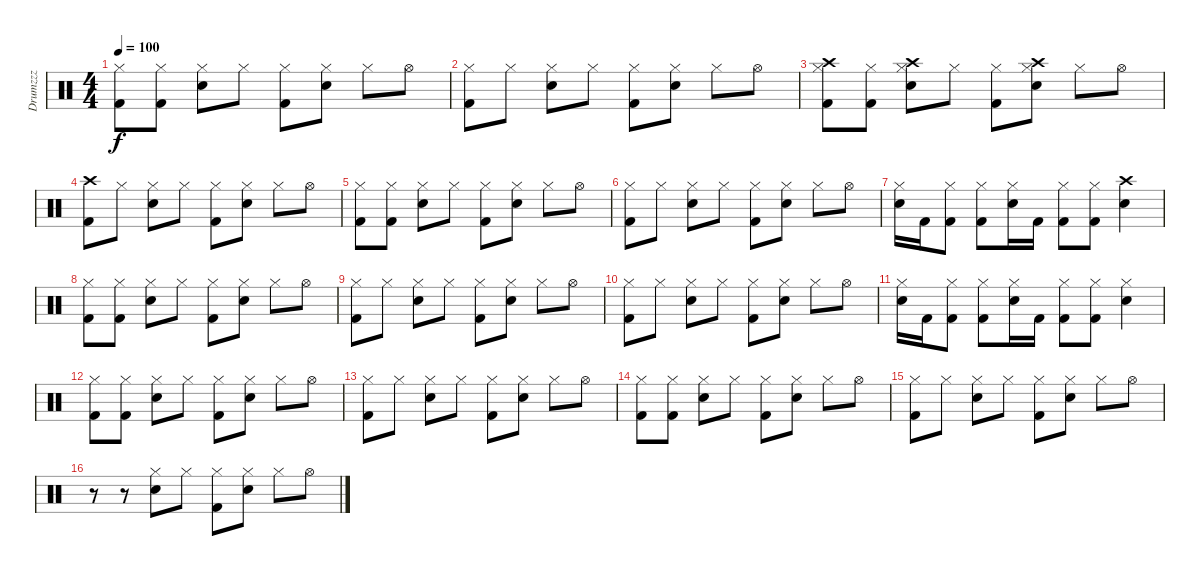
\track ("Drumzzz" "Drumzzz") {instrument percussion}
\staff {score}
\articulation defaults
\ts (4 4)
\tempo 100
\clef neutral
\ks c
("Hi-Hat (closed)" "Kick (hit) 2").8{dy f} ("Hi-Hat (closed)" "Kick (hit) 2").8 ("Hi-Hat (closed)" "Electric Snare (hit)").8 "Hi-Hat (closed)".8 ("Hi-Hat (closed)" "Kick (hit) 2").8 ("Hi-Hat (closed)" "Electric Snare (hit)").8 "Hi-Hat (closed)".8 "Hi-Hat (open)".8 |
("Hi-Hat (closed)" "Kick (hit) 2").8 "Hi-Hat (closed)".8 ("Hi-Hat (closed)" "Electric Snare (hit)").8 "Hi-Hat (closed)".8 ("Hi-Hat (closed)" "Kick (hit) 2").8 ("Hi-Hat (closed)" "Electric Snare (hit)").8 "Hi-Hat (closed)".8 "Hi-Hat (open)".8 |
("Hi-Hat (closed)" "Kick (hit) 2" "Crash high (hit)").8 ("Hi-Hat (closed)" "Kick (hit) 2").8 ("Hi-Hat (closed)" "Electric Snare (hit)" "Crash high (hit)").8 "Hi-Hat (closed)".8 ("Hi-Hat (closed)" "Kick (hit) 2").8 ("Hi-Hat (closed)" "Electric Snare (hit)" "Crash high (hit)").8 "Hi-Hat (closed)".8 "Hi-Hat (open)".8 |
("Kick (hit) 2" "Crash high (hit)").8 "Hi-Hat (closed)".8 ("Hi-Hat (closed)" "Electric Snare (hit)").8 "Hi-Hat (closed)".8 ("Hi-Hat (closed)" "Kick (hit) 2").8 ("Hi-Hat (closed)" "Electric Snare (hit)").8 "Hi-Hat (closed)".8 "Hi-Hat (open)".8 |
("Hi-Hat (closed)" "Kick (hit) 2").8 ("Hi-Hat (closed)" "Kick (hit) 2").8 ("Hi-Hat (closed)" "Electric Snare (hit)").8 "Hi-Hat (closed)".8 ("Hi-Hat (closed)" "Kick (hit) 2").8 ("Hi-Hat (closed)" "Electric Snare (hit)").8 "Hi-Hat (closed)".8 "Hi-Hat (open)".8 |
("Hi-Hat (closed)" "Kick (hit) 2").8 "Hi-Hat (closed)".8 ("Hi-Hat (closed)" "Electric Snare (hit)").8 "Hi-Hat (closed)".8 ("Hi-Hat (closed)" "Kick (hit) 2").8 ("Hi-Hat (closed)" "Electric Snare (hit)").8 "Hi-Hat (closed)".8 "Hi-Hat (open)".8 |
("Hi-Hat (closed)" "Electric Snare (hit)").16 "Kick (hit) 2".16 ("Hi-Hat (closed)" "Kick (hit) 2").8 ("Hi-Hat (closed)" "Kick (hit) 2").8 ("Hi-Hat (closed)" "Electric Snare (hit)").16 "Kick (hit) 2".16 ("Hi-Hat (closed)" "Kick (hit) 2").8 ("Hi-Hat (closed)" "Kick (hit) 2").8 ("Electric Snare (hit)" "Crash high (hit)").4 |
("Hi-Hat (closed)" "Kick (hit) 2").8 ("Hi-Hat (closed)" "Kick (hit) 2").8 ("Hi-Hat (closed)" "Electric Snare (hit)").8 "Hi-Hat (closed)".8 ("Hi-Hat (closed)" "Kick (hit) 2").8 ("Hi-Hat (closed)" "Electric Snare (hit)").8 "Hi-Hat (closed)".8 "Hi-Hat (open)".8 |
("Hi-Hat (closed)" "Kick (hit) 2").8 "Hi-Hat (closed)".8 ("Hi-Hat (closed)" "Electric Snare (hit)").8 "Hi-Hat (closed)".8 ("Hi-Hat (closed)" "Kick (hit) 2").8 ("Hi-Hat (closed)" "Electric Snare (hit)").8 "Hi-Hat (closed)".8 "Hi-Hat (open)".8 |
("Hi-Hat (closed)" "Kick (hit) 2").8 "Hi-Hat (closed)".8 ("Hi-Hat (closed)" "Electric Snare (hit)").8 "Hi-Hat (closed)".8 ("Hi-Hat (closed)" "Kick (hit) 2").8 ("Hi-Hat (closed)" "Electric Snare (hit)").8 "Hi-Hat (closed)".8 "Hi-Hat (open)".8 |
("Hi-Hat (closed)" "Electric Snare (hit)").16 "Kick (hit) 2".16 ("Hi-Hat (closed)" "Kick (hit) 2").8 ("Hi-Hat (closed)" "Kick (hit) 2").8 ("Hi-Hat (closed)" "Electric Snare (hit)").16 "Kick (hit) 2".16 ("Hi-Hat (closed)" "Kick (hit) 2").8 ("Hi-Hat (closed)" "Kick (hit) 2").8 ("Hi-Hat (closed)" "Electric Snare (hit)").4 |
("Hi-Hat (closed)" "Kick (hit) 2").8 ("Hi-Hat (closed)" "Kick (hit) 2").8 ("Hi-Hat (closed)" "Electric Snare (hit)").8 "Hi-Hat (closed)".8 ("Hi-Hat (closed)" "Kick (hit) 2").8 ("Hi-Hat (closed)" "Electric Snare (hit)").8 "Hi-Hat (closed)".8 "Hi-Hat (open)".8 |
("Hi-Hat (closed)" "Kick (hit) 2").8 "Hi-Hat (closed)".8 ("Hi-Hat (closed)" "Electric Snare (hit)").8 "Hi-Hat (closed)".8 ("Hi-Hat (closed)" "Kick (hit) 2").8 ("Hi-Hat (closed)" "Electric Snare (hit)").8 "Hi-Hat (closed)".8 "Hi-Hat (open)".8 |
("Hi-Hat (closed)" "Kick (hit) 2").8 ("Hi-Hat (closed)" "Kick (hit) 2").8 ("Hi-Hat (closed)" "Electric Snare (hit)").8 "Hi-Hat (closed)".8 ("Hi-Hat (closed)" "Kick (hit) 2").8 ("Hi-Hat (closed)" "Electric Snare (hit)").8 "Hi-Hat (closed)".8 "Hi-Hat (open)".8 |
("Hi-Hat (closed)" "Kick (hit) 2").8 "Hi-Hat (closed)".8 ("Hi-Hat (closed)" "Electric Snare (hit)").8 "Hi-Hat (closed)".8 ("Hi-Hat (closed)" "Kick (hit) 2").8 ("Hi-Hat (closed)" "Electric Snare (hit)").8 "Hi-Hat (closed)".8 "Hi-Hat (open)".8 |
r.8 r.8 ("Hi-Hat (closed)" "Electric Snare (hit)").8 "Hi-Hat (closed)".8 ("Hi-Hat (closed)" "Kick (hit) 2").8 ("Hi-Hat (closed)" "Electric Snare (hit)").8 "Hi-Hat (closed)".8 "Hi-Hat (open)".8
